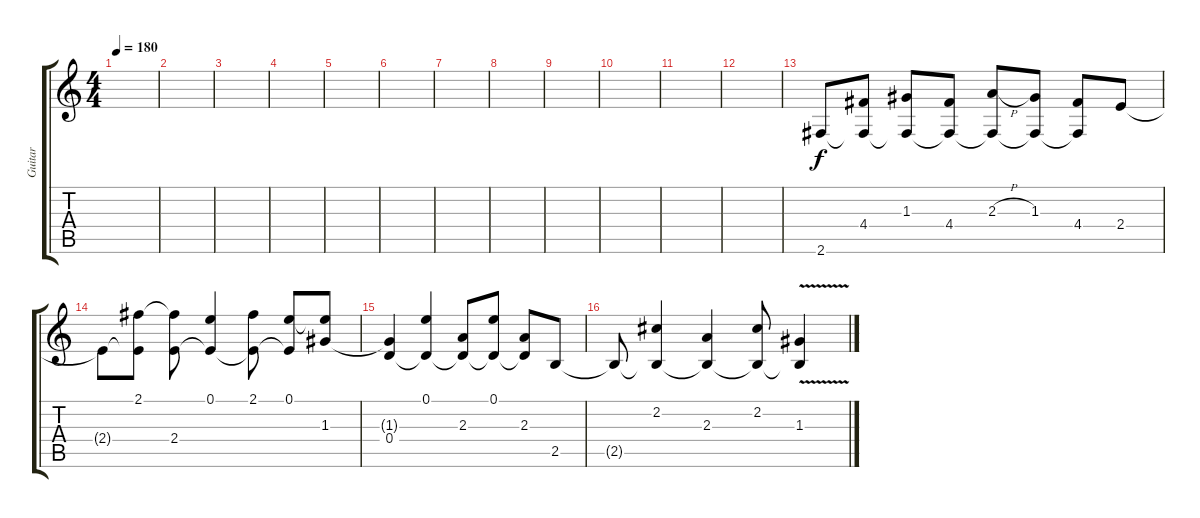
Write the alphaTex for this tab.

\track ("Guitar" "Guitar") {instrument acousticguitarsteel}
\staff {score tabs}
\tuning (E4 B3 G3 D3 A2 E2) {hide}
\ts (4 4)
\tempo 180
\clef g2
\ks c
|
|
|
|
|
|
|
|
|
|
|
|
2.6.8 (4.4 2.6{t}).8 (1.3 2.6{t}).8 (4.4 2.6{t}).8 (2.3{h} 2.6{t}).8 (1.3 2.6{t}).8 (4.4 2.6{t}).8 2.4.8 |
2.4{t}.8 (2.1 2.4{t}).8 (2.1{t} 2.4).8 (0.1 2.4{t}).4 (2.1 2.4{t}).8 (0.1 2.4{t}).8 (0.1{t} 1.3).8 |
(1.3{t} 0.4).4 (0.1 0.4{t}).4 (2.3 0.4{t}).8 (0.1 0.4{t}).8 (2.3 0.4{t}).8 2.5.8 |
2.5{t}.8 (2.2 2.5{t}).4 (2.3 2.5{t}).4 (2.2 2.5{t}).8 (1.3{v} 2.5{t}).4
